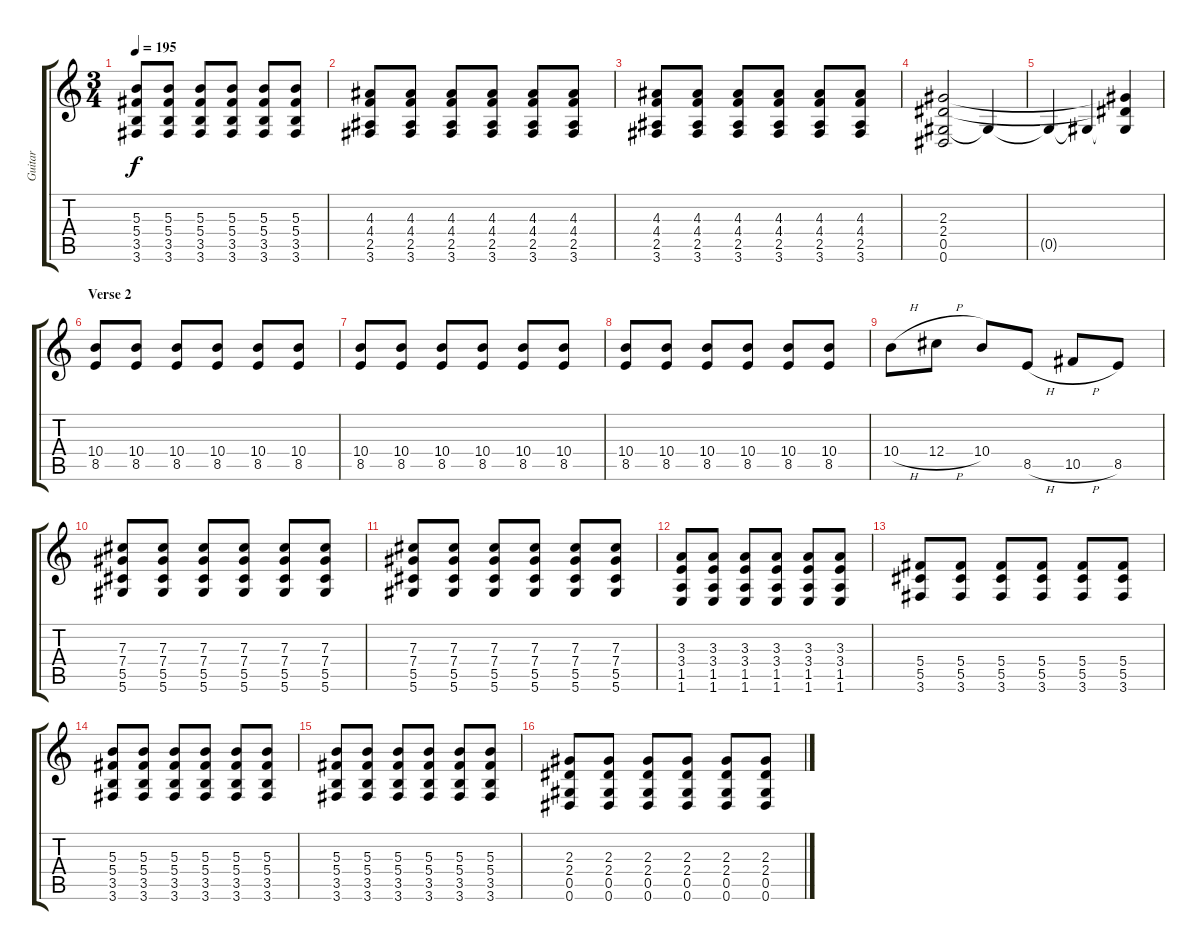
\track ("Guitar" "Guitar") {instrument acousticguitarnylon}
\staff {score tabs}
\tuning (Eb4 Bb3 Gb3 Db3 Ab2 Eb2) {hide}
\ts (3 4)
\tempo 195
\clef g2
\ks c
(5.3 5.4 3.5 3.6).8{dy f} (5.3 5.4 3.5 3.6).8 (5.3 5.4 3.5 3.6).8 (5.3 5.4 3.5 3.6).8 (5.3 5.4 3.5 3.6).8 (5.3 5.4 3.5 3.6).8 |
(4.3 4.4 2.5 3.6).8 (4.3 4.4 2.5 3.6).8 (4.3 4.4 2.5 3.6).8 (4.3 4.4 2.5 3.6).8 (4.3 4.4 2.5 3.6).8 (4.3 4.4 2.5 3.6).8 |
(4.3 4.4 2.5 3.6).8 (4.3 4.4 2.5 3.6).8 (4.3 4.4 2.5 3.6).8 (4.3 4.4 2.5 3.6).8 (4.3 4.4 2.5 3.6).8 (4.3 4.4 2.5 3.6).8 |
(2.3 2.4 0.5 0.6).2 0.5{t}.4 |
0.5{t}.4 0.5{t}.4 (2.3{t} 2.4{t} 0.5{t}).4 |
\section ("" "Verse 2")
(10.4 8.5).8{instrument acousticguitarnylon} (10.4 8.5).8 (10.4 8.5).8 (10.4 8.5).8 (10.4 8.5).8 (10.4 8.5).8 |
(10.4 8.5).8 (10.4 8.5).8 (10.4 8.5).8 (10.4 8.5).8 (10.4 8.5).8 (10.4 8.5).8 |
(10.4 8.5).8 (10.4 8.5).8 (10.4 8.5).8 (10.4 8.5).8 (10.4 8.5).8 (10.4 8.5).8 |
10.4{h}.8 12.4{h}.8 10.4.8 8.5{h}.8 10.5{h}.8 8.5.8 |
(7.3 7.4 5.5 5.6).8{instrument overdrivenguitar} (7.3 7.4 5.5 5.6).8 (7.3 7.4 5.5 5.6).8 (7.3 7.4 5.5 5.6).8 (7.3 7.4 5.5 5.6).8 (7.3 7.4 5.5 5.6).8 |
(7.3 7.4 5.5 5.6).8 (7.3 7.4 5.5 5.6).8 (7.3 7.4 5.5 5.6).8 (7.3 7.4 5.5 5.6).8 (7.3 7.4 5.5 5.6).8 (7.3 7.4 5.5 5.6).8 |
(3.3 3.4 1.5 1.6).8 (3.3 3.4 1.5 1.6).8 (3.3 3.4 1.5 1.6).8 (3.3 3.4 1.5 1.6).8 (3.3 3.4 1.5 1.6).8 (3.3 3.4 1.5 1.6).8 |
(5.4 5.5 3.6).8 (5.4 5.5 3.6).8 (5.4 5.5 3.6).8 (5.4 5.5 3.6).8 (5.4 5.5 3.6).8 (5.4 5.5 3.6).8 |
(5.3 5.4 3.5 3.6).8 (5.3 5.4 3.5 3.6).8 (5.3 5.4 3.5 3.6).8 (5.3 5.4 3.5 3.6).8 (5.3 5.4 3.5 3.6).8 (5.3 5.4 3.5 3.6).8 |
(5.3 5.4 3.5 3.6).8 (5.3 5.4 3.5 3.6).8 (5.3 5.4 3.5 3.6).8 (5.3 5.4 3.5 3.6).8 (5.3 5.4 3.5 3.6).8 (5.3 5.4 3.5 3.6).8 |
(2.3 2.4 0.5 0.6).8 (2.3 2.4 0.5 0.6).8 (2.3 2.4 0.5 0.6).8 (2.3 2.4 0.5 0.6).8 (2.3 2.4 0.5 0.6).8 (2.3 2.4 0.5 0.6).8
